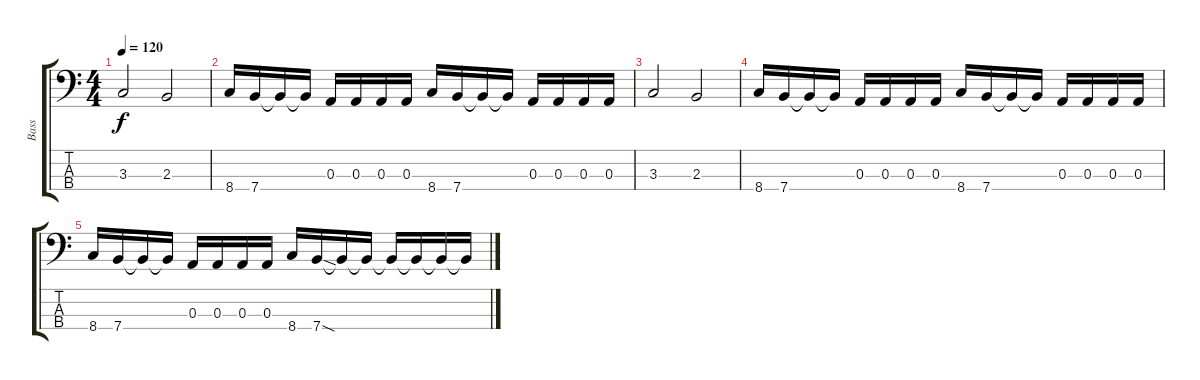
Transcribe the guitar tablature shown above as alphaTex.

\track ("Bass" "Bass") {instrument electricbassfinger}
\staff {score tabs}
\tuning (G2 D2 A1 E1) {hide}
\ts (4 4)
\tempo 120
\clef f4
\ks c
3.3.2{dy f} 2.3.2 |
8.4.16 7.4.16 7.4{t}.16 7.4{t}.16 0.3.16 0.3.16 0.3.16 0.3.16 8.4.16 7.4.16 7.4{t}.16 7.4{t}.16 0.3.16 0.3.16 0.3.16 0.3.16 |
3.3.2 2.3.2 |
8.4.16 7.4.16 7.4{t}.16 7.4{t}.16 0.3.16 0.3.16 0.3.16 0.3.16 8.4.16 7.4.16 7.4{t}.16 7.4{t}.16 0.3.16 0.3.16 0.3.16 0.3.16 |
8.4.16 7.4.16 7.4{t}.16 7.4{t}.16 0.3.16 0.3.16 0.3.16 0.3.16 8.4.16 7.4{sod}.16 7.4{t}.16 7.4{t}.16 7.4{t}.16 7.4{t}.16 7.4{t}.16 7.4{t}.16
